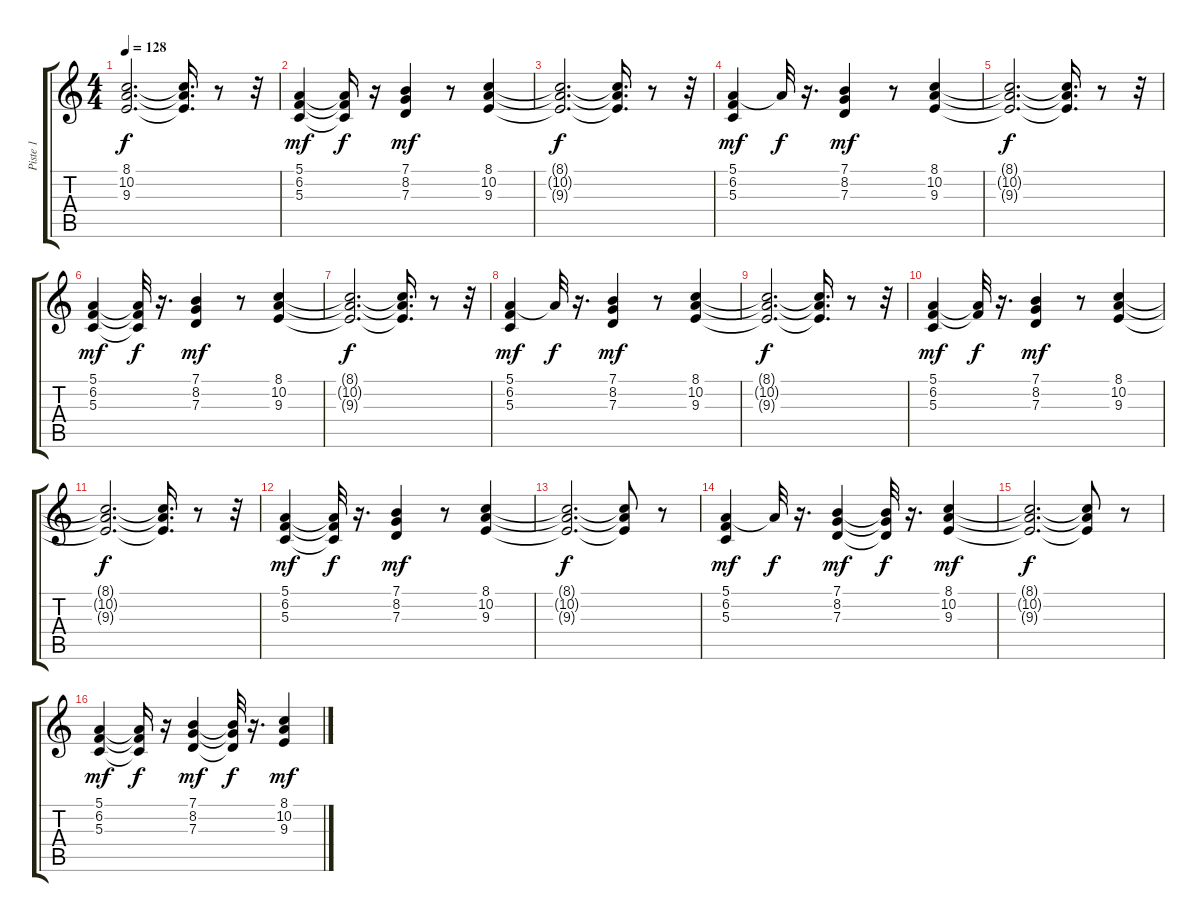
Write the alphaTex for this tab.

\track ("Piste 1" "Piste 1") {instrument acousticgrandpiano}
\staff {score tabs}
\tuning (E4 B3 G3 D3 A2 E2) {hide}
\ts (4 4)
\tempo 128
\clef g2
\ks c
(8.1{t} 10.2{t} 9.3{t}).2{d dy f} (8.1{t} 10.2{t} 9.3{t}).16{d} r.8 r.32 |
(5.1 6.2 5.3).4{dy mf} (5.1{t} 6.2{t} 5.3{t}).16{dy f} r.16 (7.1 8.2 7.3).4{dy mf} r.8 (8.1 10.2 9.3).4 |
(8.1{t} 10.2{t} 9.3{t}).2{d dy f} (8.1{t} 10.2{t} 9.3{t}).16{d} r.8 r.32 |
(5.1 6.2 5.3).4{dy mf} 5.1{t}.32{dy f} r.16{d} (7.1 8.2 7.3).4{dy mf} r.8 (8.1 10.2 9.3).4 |
(8.1{t} 10.2{t} 9.3{t}).2{d dy f} (8.1{t} 10.2{t} 9.3{t}).16{d} r.8 r.32 |
(5.1 6.2 5.3).4{dy mf} (5.1{t} 6.2{t} 5.3{t}).32{dy f} r.16{d} (7.1 8.2 7.3).4{dy mf} r.8 (8.1 10.2 9.3).4 |
(8.1{t} 10.2{t} 9.3{t}).2{d dy f} (8.1{t} 10.2{t} 9.3{t}).16{d} r.8 r.32 |
(5.1 6.2 5.3).4{dy mf} 5.1{t}.32{dy f} r.16{d} (7.1 8.2 7.3).4{dy mf} r.8 (8.1 10.2 9.3).4 |
(8.1{t} 10.2{t} 9.3{t}).2{d dy f} (8.1{t} 10.2{t} 9.3{t}).16{d} r.8 r.32 |
(5.1 6.2 5.3).4{dy mf} (5.1{t} 6.2{t}).32{dy f} r.16{d} (7.1 8.2 7.3).4{dy mf} r.8 (8.1 10.2 9.3).4 |
(8.1{t} 10.2{t} 9.3{t}).2{d dy f} (8.1{t} 10.2{t} 9.3{t}).16{d} r.8 r.32 |
(5.1 6.2 5.3).4{dy mf} (5.1{t} 6.2{t} 5.3{t}).32{dy f} r.16{d} (7.1 8.2 7.3).4{dy mf} r.8 (8.1 10.2 9.3).4 |
(8.1{t} 10.2{t} 9.3{t}).2{d dy f} (8.1{t} 10.2{t} 9.3{t}).8 r.8 |
(5.1 6.2 5.3).4{dy mf} 5.1{t}.32{dy f} r.16{d} (7.1 8.2 7.3).4{dy mf} (7.1{t} 8.2{t} 7.3{t}).32{dy f} r.16{d} (8.1 10.2 9.3).4{dy mf} |
(8.1{t} 10.2{t} 9.3{t}).2{d dy f} (8.1{t} 10.2{t} 9.3{t}).8 r.8 |
(5.1 6.2 5.3).4{dy mf} (5.1{t} 6.2{t} 5.3{t}).16{dy f} r.16 (7.1 8.2 7.3).4{dy mf} (7.1{t} 8.2{t} 7.3{t}).32{dy f} r.16{d} (8.1 10.2 9.3).4{dy mf}
